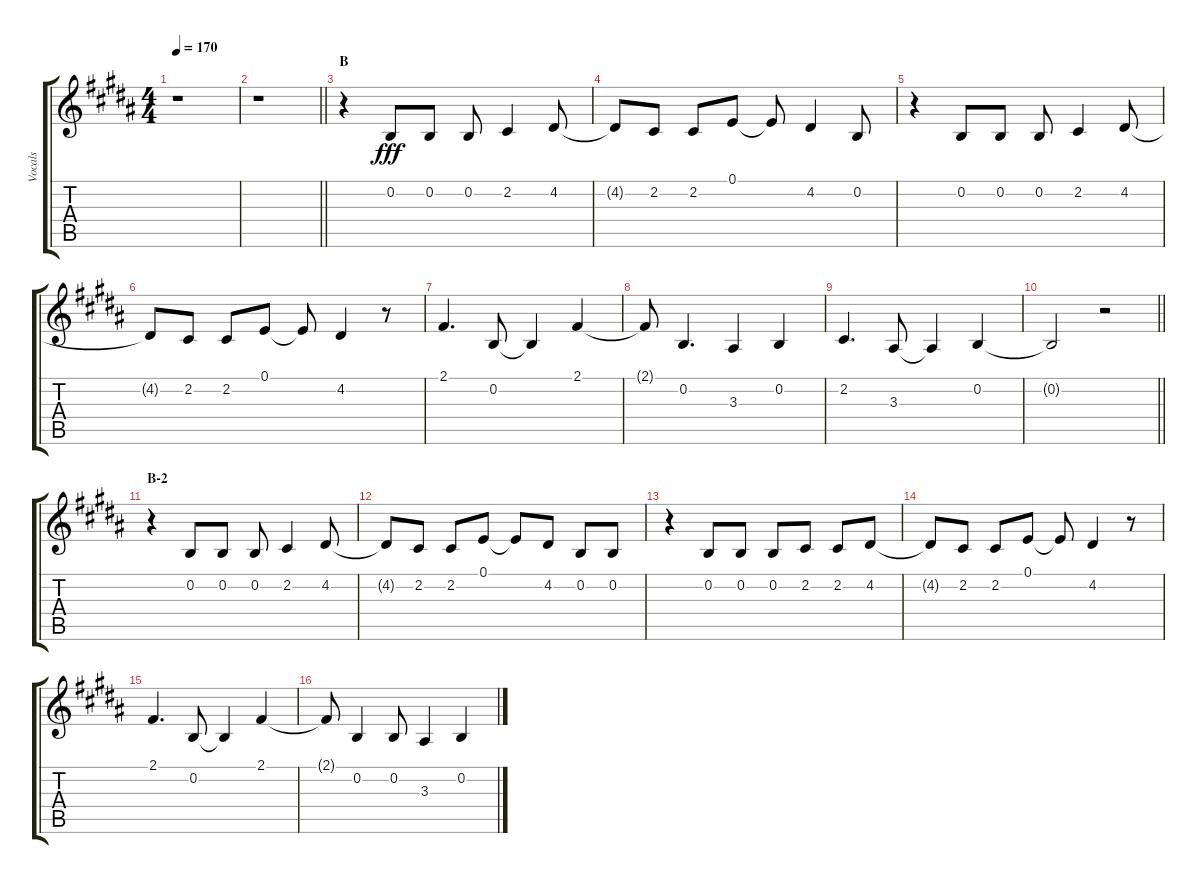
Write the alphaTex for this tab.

\track ("Vocals" "Vocals") {instrument voiceoohs}
\staff {score tabs}
\tuning (E4 B3 G3 D3 A2 E2) {hide}
\ts (4 4)
\tempo 170
\clef g2
\ks b
r.1{dy fff} |
\barLineRight lightlight
r.1 |
\section ("" "B")
r.4 0.2.8 0.2.8 0.2.8 2.2.4 4.2.8 |
4.2{t}.8 2.2.8 2.2.8 0.1.8 0.1{t}.8 4.2.4 0.2.8 |
r.4 0.2.8 0.2.8 0.2.8 2.2.4 4.2.8 |
4.2{t}.8 2.2.8 2.2.8 0.1.8 0.1{t}.8 4.2.4 r.8 |
2.1.4{d} 0.2.8 0.2{t}.4 2.1.4 |
2.1{t}.8 0.2.4{d} 3.3.4 0.2.4 |
2.2.4{d} 3.3.8 3.3{t}.4 0.2.4 |
\barLineRight lightlight
0.2{t}.2 r.2 |
\section ("" "B-2")
r.4 0.2.8 0.2.8 0.2.8 2.2.4 4.2.8 |
4.2{t}.8 2.2.8 2.2.8 0.1.8 0.1{t}.8 4.2.8 0.2.8 0.2.8 |
r.4 0.2.8 0.2.8 0.2.8 2.2.8 2.2.8 4.2.8 |
4.2{t}.8 2.2.8 2.2.8 0.1.8 0.1{t}.8 4.2.4 r.8 |
2.1.4{d} 0.2.8 0.2{t}.4 2.1.4 |
2.1{t}.8 0.2.4 0.2.8 3.3.4 0.2.4
